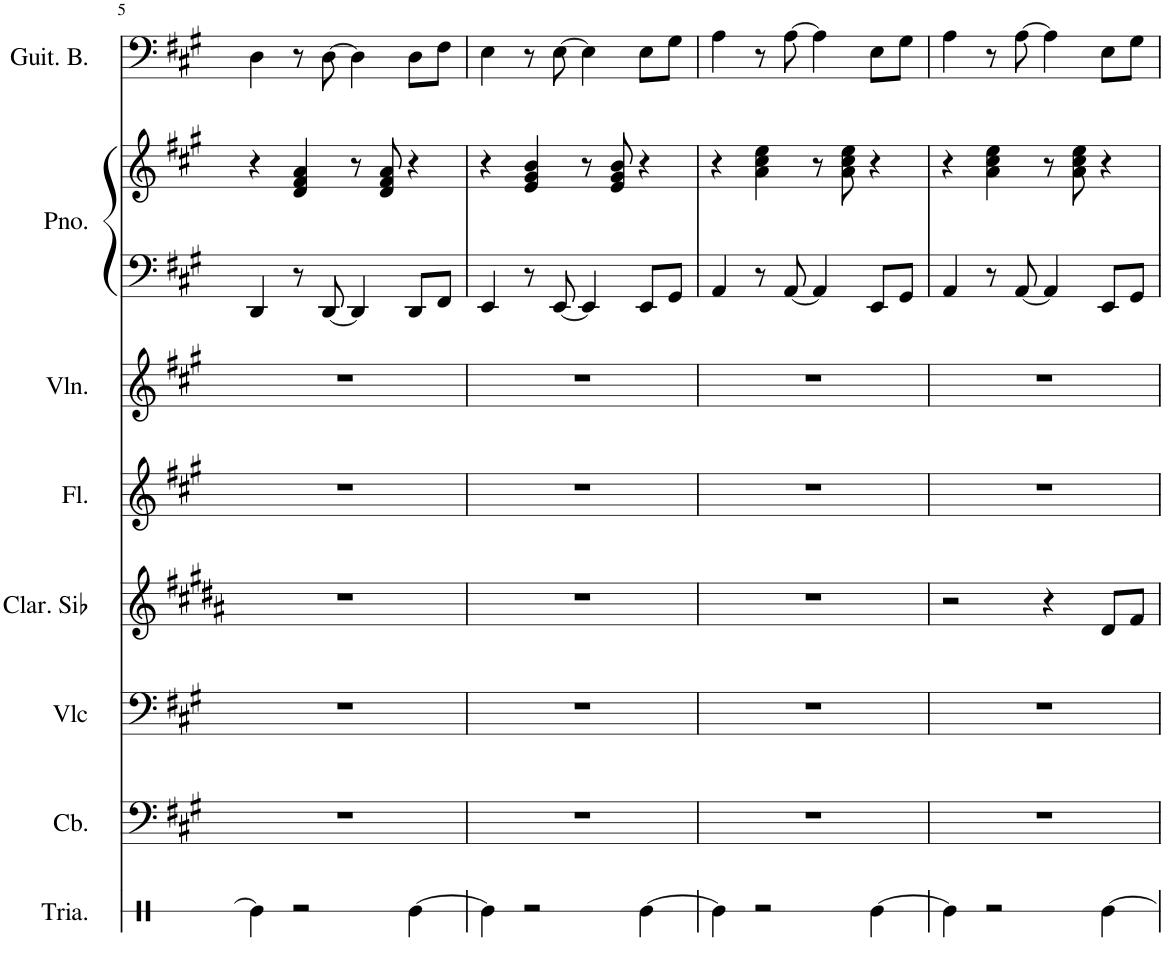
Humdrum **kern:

**kern	**kern	**kern	**kern	**kern	**kern	**kern	**kern	**kern
*part8	*part7	*part6	*part5	*part4	*part3	*part2	*part2	*part1
*staff9	*staff8	*staff7	*staff6	*staff5	*staff4	*staff3	*staff2	*staff1
*I"Triángulo	*I"Contrebasse	*I"Violoncelle	*I"Clarinette en Sib	*I"Flauta	*I"Violín	*I"Piano	*	*I"Bajo eléctrico
*	*I'Cb.	*I'Vlc	*I'Clar. Sib	*I'Fl.	*I'Vln.	*I'Pno.	*	*
!!LO:PB:g=z
*clefX	*clefF4	*clefF4	*clefG2	*clefG2	*clefG2	*clefF4	*clefG2	*clefF4
*	*Trd7c12	*	*Trd1c2	*	*	*	*	*Trd7c12
*k[]	*k[f#c#g#]	*k[f#c#g#]	*k[f#c#g#d#a#]	*k[f#c#g#]	*k[f#c#g#]	*k[f#c#g#]	*k[f#c#g#]	*k[f#c#g#]
*M4/4	*M4/4	*M4/4	*M4/4	*M4/4	*M4/4	*M4/4	*M4/4	*M4/4
=5	=5	=5	=5	=5	=5	=5	=5	=5
4Re\]	1r	1r	1r	1r	1r	4DD/	4r	4D\
2r	.	.	.	.	.	8r	4d/ 4f#/ 4a/	8r
.	.	.	.	.	.	[8DD/	.	[8D\
.	.	.	.	.	.	4DD/]	8r	4D\]
.	.	.	.	.	.	.	8d/ 8f#/ 8a/	.
[4Re\	.	.	.	.	.	8DD/L	4r	8D\L
.	.	.	.	.	.	8FF#/J	.	8F#\J
=6	=6	=6	=6	=6	=6	=6	=6	=6
4Re\]	1r	1r	1r	1r	1r	4EE/	4r	4E\
2r	.	.	.	.	.	8r	4e/ 4g#/ 4b/	8r
.	.	.	.	.	.	[8EE/	.	[8E\
.	.	.	.	.	.	4EE/]	8r	4E\]
.	.	.	.	.	.	.	8e/ 8g#/ 8b/	.
[4Re\	.	.	.	.	.	8EE/L	4r	8E\L
.	.	.	.	.	.	8GG#/J	.	8G#\J
=7	=7	=7	=7	=7	=7	=7	=7	=7
4Re\]	1r	1r	1r	1r	1r	4AA/	4r	4A\
2r	.	.	.	.	.	8r	4a\ 4cc#\ 4ee\	8r
.	.	.	.	.	.	[8AA/	.	[8A\
.	.	.	.	.	.	4AA/]	8r	4A\]
.	.	.	.	.	.	.	8a\ 8cc#\ 8ee\	.
[4Re\	.	.	.	.	.	8EE/L	4r	8E\L
.	.	.	.	.	.	8GG#/J	.	8G#\J
=8	=8	=8	=8	=8	=8	=8	=8	=8
4Re\]	1r	1r	2r	1r	1r	4AA/	4r	4A\
2r	.	.	.	.	.	8r	4a\ 4cc#\ 4ee\	8r
.	.	.	.	.	.	[8AA/	.	[8A\
.	.	.	4r	.	.	4AA/]	8r	4A\]
.	.	.	.	.	.	.	8a\ 8cc#\ 8ee\	.
[4Re\	.	.	8d#/L	.	.	8EE/L	4r	8E\L
.	.	.	8f#/J	.	.	8GG#/J	.	8G#\J
=	=	=	=	=	=	=	=	=
*-	*-	*-	*-	*-	*-	*-	*-	*-
